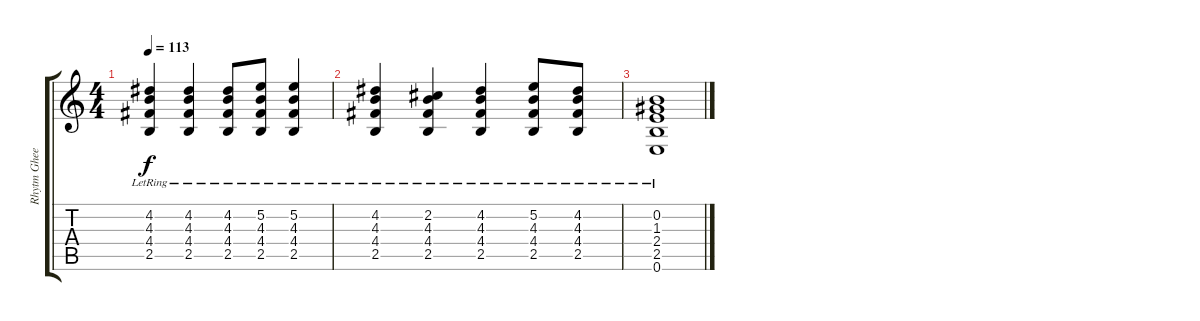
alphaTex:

\track ("Rhytm Gheetar" "Rhytm Ghee") {instrument acousticguitarsteel}
\staff {score tabs}
\tuning (E4 B3 G3 D3 A2 E2) {hide}
\ts (4 4)
\tempo 113
\clef g2
\ks c
(4.2{lr} 4.3{lr} 4.4{lr} 2.5{lr}).4{dy f} (4.2{lr} 4.3 4.4 2.5).4 (4.2 4.3{lr} 4.4 2.5).8 (5.2{lr} 4.3 4.4 2.5).8 (5.2{lr} 4.3 4.4 2.5).4 |
(4.2{lr} 4.3 4.4 2.5).4 (2.2{lr} 4.3 4.4 2.5).4 (4.2{lr} 4.3 4.4 2.5).4 (5.2{lr} 4.3 4.4 2.5).8 (4.2{lr} 4.3 4.4 2.5).8 |
(0.2{lr} 1.3{lr} 2.4{lr} 2.5{lr} 0.6).1
